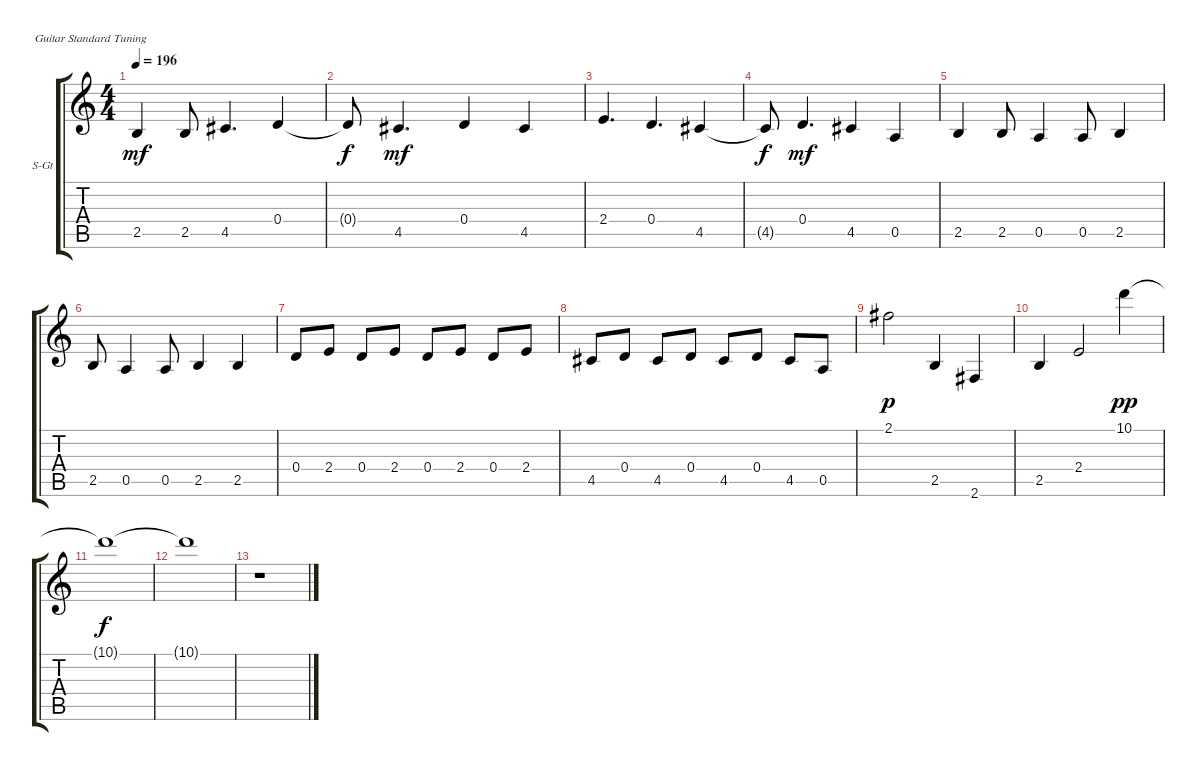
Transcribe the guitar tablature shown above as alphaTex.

\bracketExtendMode groupsimilarinstruments
\firstSystemTrackNameOrientation horizontal
\otherSystemsTrackNameOrientation horizontal
\track ("PM (Guitar)" "S-Gt") {instrument acousticguitarsteel}
\staff {score tabs}
\tuning (E4 B3 G3 D3 A2 E2)
\ts (4 4)
\tempo 196
\clef g2
\ks c
2.5.4{dy mf} 2.5.8 4.5.4{d} 0.4.4 |
0.4{t}.8{dy f} 4.5.4{d dy mf} 0.4.4 4.5.4 |
2.4.4{d} 0.4.4{d} 4.5.4 |
4.5{t}.8{dy f} 0.4.4{d dy mf} 4.5.4 0.5.4 |
2.5.4 2.5.8 0.5.4 0.5.8 2.5.4 |
2.5.8 0.5.4 0.5.8 2.5.4 2.5.4 |
0.4.8 2.4.8 0.4.8 2.4.8 0.4.8 2.4.8 0.4.8 2.4.8 |
4.5.8 0.4.8 4.5.8 0.4.8 4.5.8 0.4.8 4.5.8 0.5.8 |
2.1.2{dy p} 2.5.4 2.6.4 |
2.5.4 2.4.2 10.1.4{dy pp} |
10.1{t}.1{dy f} |
10.1{t}.1 |
r.1
